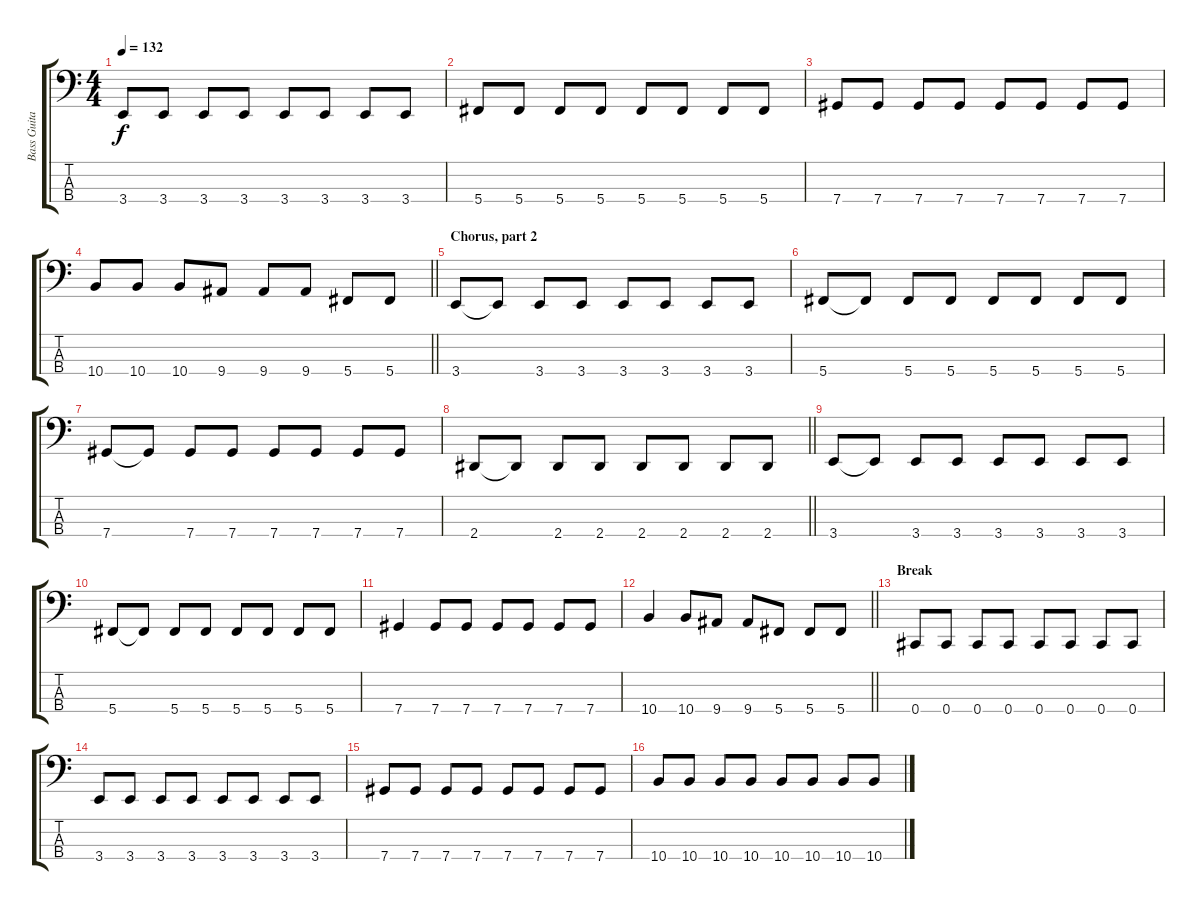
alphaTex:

\track ("Bass Guitar" "Bass Guita") {instrument electricbassfinger}
\staff {score tabs}
\tuning (Gb2 Db2 Ab1 Db1) {hide}
\ts (4 4)
\tempo 132
\clef f4
\ks c
3.4.8{dy f} 3.4.8 3.4.8 3.4.8 3.4.8 3.4.8 3.4.8 3.4.8 |
5.4.8 5.4.8 5.4.8 5.4.8 5.4.8 5.4.8 5.4.8 5.4.8 |
7.4.8 7.4.8 7.4.8 7.4.8 7.4.8 7.4.8 7.4.8 7.4.8 |
\barLineRight lightlight
10.4.8 10.4.8 10.4.8 9.4.8 9.4.8 9.4.8 5.4.8 5.4.8 |
\section ("" "Chorus, part 2")
3.4.8 3.4{t}.8 3.4.8 3.4.8 3.4.8 3.4.8 3.4.8 3.4.8 |
5.4.8 5.4{t}.8 5.4.8 5.4.8 5.4.8 5.4.8 5.4.8 5.4.8 |
7.4.8 7.4{t}.8 7.4.8 7.4.8 7.4.8 7.4.8 7.4.8 7.4.8 |
\barLineRight lightlight
2.4.8 2.4{t}.8 2.4.8 2.4.8 2.4.8 2.4.8 2.4.8 2.4.8 |
3.4.8 3.4{t}.8 3.4.8 3.4.8 3.4.8 3.4.8 3.4.8 3.4.8 |
5.4.8 5.4{t}.8 5.4.8 5.4.8 5.4.8 5.4.8 5.4.8 5.4.8 |
7.4.4 7.4.8 7.4.8 7.4.8 7.4.8 7.4.8 7.4.8 |
\barLineRight lightlight
10.4.4 10.4.8 9.4.8 9.4.8 5.4.8 5.4.8 5.4.8 |
\section ("" "Break")
0.4.8 0.4.8 0.4.8 0.4.8 0.4.8 0.4.8 0.4.8 0.4.8 |
3.4.8 3.4.8 3.4.8 3.4.8 3.4.8 3.4.8 3.4.8 3.4.8 |
7.4.8 7.4.8 7.4.8 7.4.8 7.4.8 7.4.8 7.4.8 7.4.8 |
10.4.8 10.4.8 10.4.8 10.4.8 10.4.8 10.4.8 10.4.8 10.4.8
